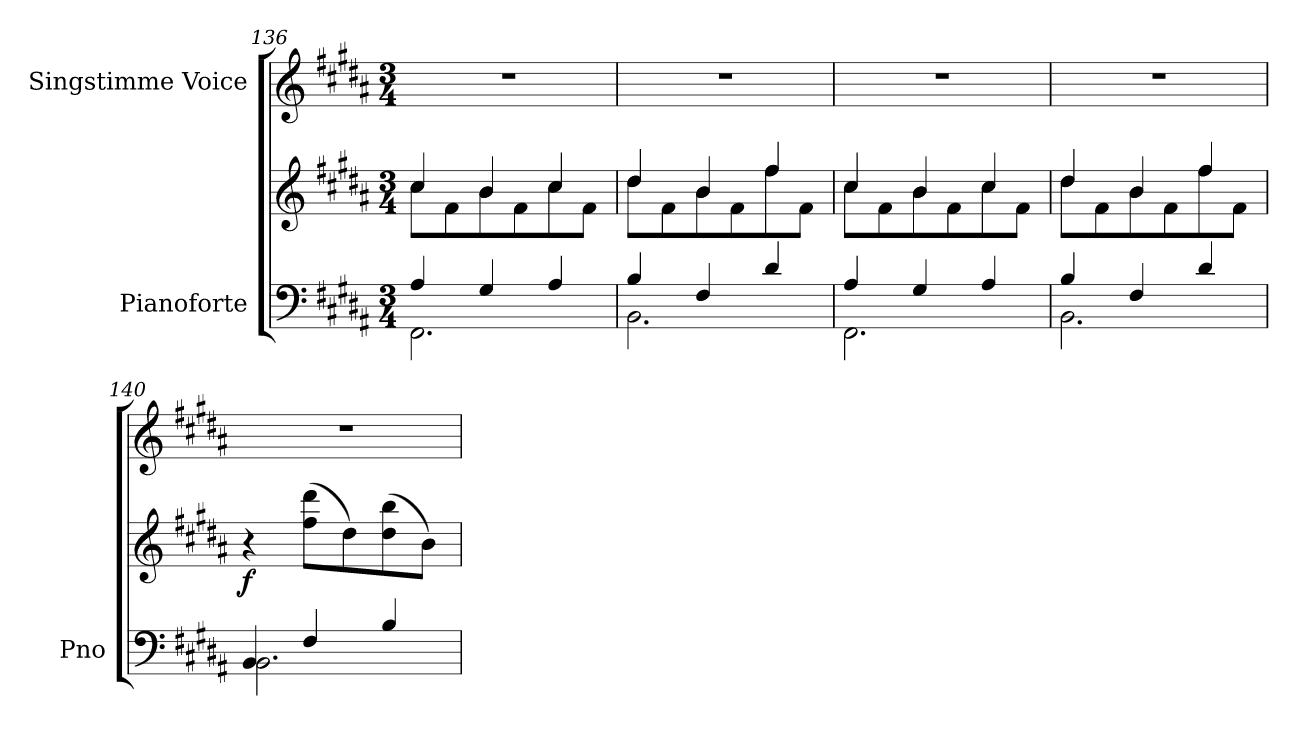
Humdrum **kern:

**kern	**kern	**dynam	**kern
*part2	*part2	*part2	*part1
*staff3	*staff2	*staff2/3	*staff1
*I"Pianoforte	*	*	*I"Singstimme Voice
*I'Pno	*	*	*
*clefF4	*clefG2	*	*clefG2
*k[f#c#g#d#a#]	*k[f#c#g#d#a#]	*	*k[f#c#g#d#a#]
*M3/4	*M3/4	*	*M3/4
=136	=136	=136	=136
*^	*^	*	*
4A#/	2.FF#\	4cc#/	8cc#\L	.	2.r
.	.	.	8f#\	.	.
4G#/	.	4b/	8b\	.	.
.	.	.	8f#\	.	.
4A#/	.	4cc#/	8cc#\	.	.
.	.	.	8f#\J	.	.
!!LO:LB:g=z
=137	=137	=137	=137	=137	=137
4B/	2.BB\	4dd#/	8dd#\L	.	2.r
.	.	.	8f#\	.	.
4F#/	.	4b/	8b\	.	.
.	.	.	8f#\	.	.
4d#/	.	4ff#/	8ff#\	.	.
.	.	.	8f#\J	.	.
=138	=138	=138	=138	=138	=138
4A#/	2.FF#\	4cc#/	8cc#\L	.	2.r
.	.	.	8f#\	.	.
4G#/	.	4b/	8b\	.	.
.	.	.	8f#\	.	.
4A#/	.	4cc#/	8cc#\	.	.
.	.	.	8f#\J	.	.
=139	=139	=139	=139	=139	=139
4B/	2.BB\	4dd#/	8dd#\L	.	2.r
.	.	.	8f#\	.	.
4F#/	.	4b/	8b\	.	.
.	.	.	8f#\	.	.
4d#/	.	4ff#/	8ff#\	.	.
.	.	.	8f#\J	.	.
=140	=140	=140	=140	=140	=140
!	!	!	!	!LO:DY:b	!
*	*	*v	*v	*	*
4BB/	2.BB\	4r	f	2.r
4F#/	.	(>8ff#\ 8ddd#\L	.	.
.	.	8dd#\)	.	.
4B/	.	(>8dd#\ 8bb\	.	.
.	.	8b\J)	.	.
*v	*v	*	*	*
=	=	=	=
*-	*-	*-	*-
